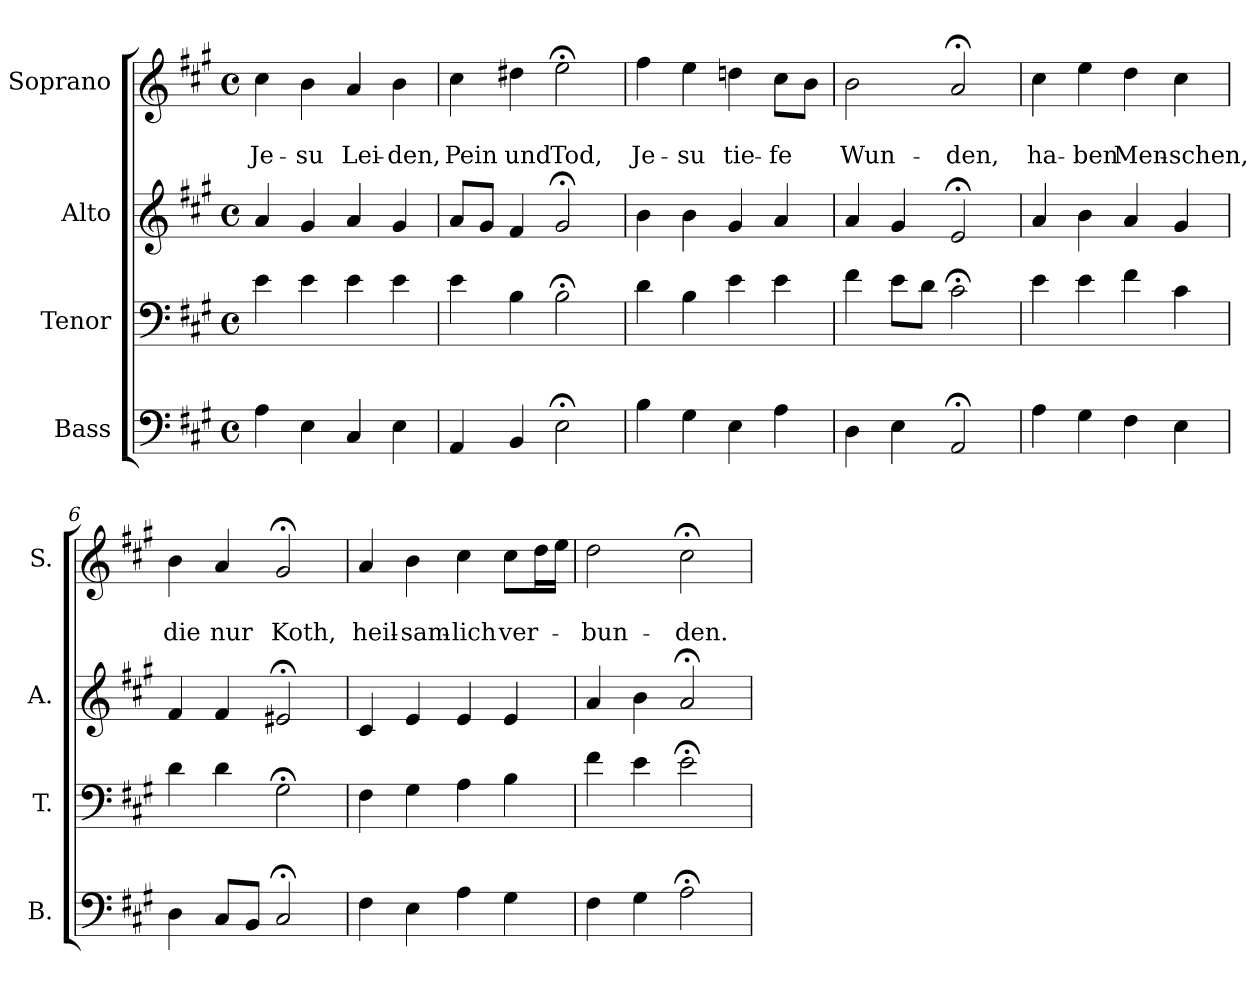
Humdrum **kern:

**kern	**kern	**kern	**kern	**text	**text
*part4	*part3	*part2	*part1	*part1	*part1
*staff4	*staff3	*staff2	*staff1	*staff1	*staff1
*I"Bass	*I"Tenor	*I"Alto	*I"Soprano	*	*
*I'B.	*I'T.	*I'A.	*I'S.	*	*
*clefF4	*clefF4	*clefG2	*clefG2	*	*
*k[f#c#g#]	*k[f#c#g#]	*k[f#c#g#]	*k[f#c#g#]	*	*
*A:	*A:	*A:	*A:	*	*
*M4/4	*M4/4	*M4/4	*M4/4	*	*
*met(c)	*met(c)	*met(c)	*met(c)	*	*
=1	=1	=1	=1	=1	=1
4A\	4e\	4a/	4cc#\	.	Je-
4E\	4e\	4g#/	4b\	.	-su
4C#/	4e\	4a/	4a/	.	Lei-
4E\	4e\	4g#/	4b\	.	-den,
=2	=2	=2	=2	=2	=2
4AA/	4e\	8a/L	4cc#\	.	Pein
.	.	8g#/J	.	.	.
4BB/	4B\	4f#/	4dd#X\	.	und
2E;<\	2B;<\	2g#;</	2ee;<\	.	Tod,
=3	=3	=3	=3	=3	=3
4B\	4d\	4b\	4ff#\	.	Je-
4G#\	4B\	4b\	4ee\	.	-su
4E\	4e\	4g#/	4ddn\	.	tie-
4A\	4e\	4a/	8cc#\L	.	-fe
.	.	.	8b\J	.	.
=4	=4	=4	=4	=4	=4
4D\	4f#\	4a/	2b\	.	Wun-
4E\	8e\L	4g#/	.	.	.
.	8d\J	.	.	.	.
2AA;</	2c#;<\	2e;</	2a;</	.	-den,
!!LO:LB:g=z
=5	=5	=5	=5	=5	=5
4A\	4e\	4a/	4cc#\	.	ha-
4G#\	4e\	4b\	4ee\	.	-ben
4F#\	4f#\	4a/	4dd\	.	Men-
4E\	4c#\	4g#/	4cc#\	.	-schen,
=6	=6	=6	=6	=6	=6
4D\	4d\	4f#/	4b\	.	die
8C#/L	4d\	4f#/	4a/	.	nur
8BB/J	.	.	.	.	.
2C#;</	2G#;<\	2e#X;</	2g#;</	.	Koth,
=7	=7	=7	=7	=7	=7
4F#\	4F#\	4c#/	4a/	.	heil-
4E\	4G#\	4e/	4b\	.	-sam-
4A\	4A\	4e/	4cc#\	.	-lich
4G#\	4B\	4e/	8cc#\L	.	ver-
.	.	.	16dd\L	.	.
.	.	.	16ee\JJ	.	.
=8	=8	=8	=8	=8	=8
4F#\	4f#\	4a/	2dd\	.	-bun-
4G#\	4e\	4b\	.	.	.
2A;<\	2e;<\	2a;</	2cc#;<\	.	-den.
=	=	=	=	=	=
*-	*-	*-	*-	*-	*-
